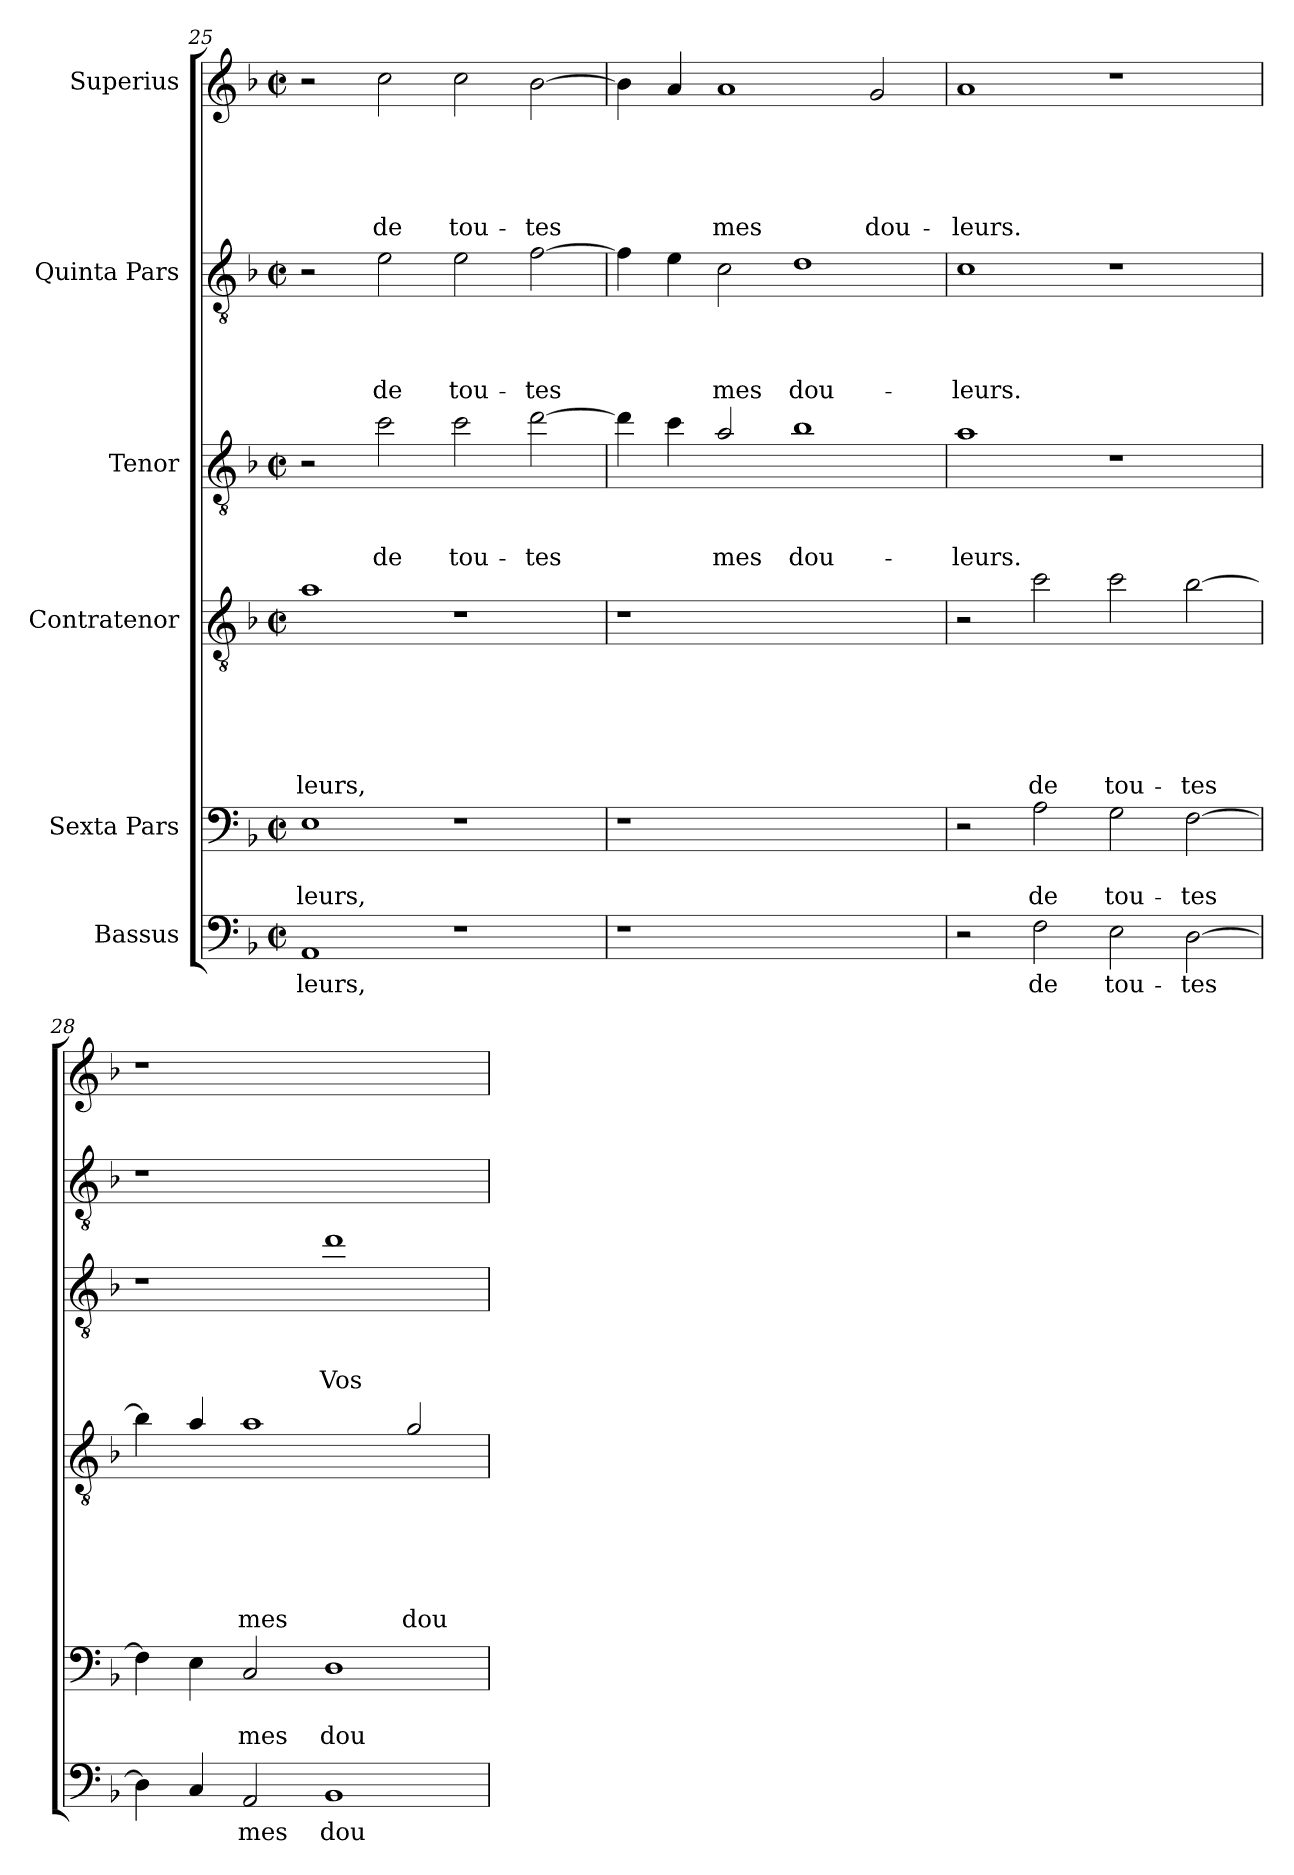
**kern	**text	**kern	**text	**text	**kern	**text	**text	**text	**text	**text	**text	**kern	**text	**text	**text	**kern	**text	**text	**text	**text	**kern	**text	**text	**text	**text	**text
*part6	*part6	*part5	*part5	*part5	*part4	*part4	*part4	*part4	*part4	*part4	*part4	*part3	*part3	*part3	*part3	*part2	*part2	*part2	*part2	*part2	*part1	*part1	*part1	*part1	*part1	*part1
*staff6	*staff6	*staff5	*staff5	*staff5	*staff4	*staff4	*staff4	*staff4	*staff4	*staff4	*staff4	*staff3	*staff3	*staff3	*staff3	*staff2	*staff2	*staff2	*staff2	*staff2	*staff1	*staff1	*staff1	*staff1	*staff1	*staff1
*I"Bassus	*	*I"Sexta Pars	*	*	*I"Contratenor	*	*	*	*	*	*	*I"Tenor	*	*	*	*I"Quinta Pars	*	*	*	*	*I"Superius	*	*	*	*	*
!!LO:PB:g=z
*clefF4	*	*clefF4	*	*	*clefGv2	*	*	*	*	*	*	*clefGv2	*	*	*	*clefGv2	*	*	*	*	*clefG2	*	*	*	*	*
*	*	*	*	*	*ITrd8c14	*	*	*	*	*	*	*ITrd7c12	*	*	*	*	*	*	*	*	*	*	*	*	*	*
*k[b-]	*	*k[b-]	*	*	*k[b-]	*	*	*	*	*	*	*k[b-]	*	*	*	*k[b-]	*	*	*	*	*k[b-]	*	*	*	*	*
*F:	*	*F:	*	*	*F:	*	*	*	*	*	*	*F:	*	*	*	*F:	*	*	*	*	*F:	*	*	*	*	*
*M2/2	*	*M2/2	*	*	*M2/2	*	*	*	*	*	*	*M2/2	*	*	*	*M2/2	*	*	*	*	*M2/2	*	*	*	*	*
*met(c|)	*	*met(c|)	*	*	*met(c|)	*	*	*	*	*	*	*met(c|)	*	*	*	*met(c|)	*	*	*	*	*met(c|)	*	*	*	*	*
=25	=25	=25	=25	=25	=25	=25	=25	=25	=25	=25	=25	=25	=25	=25	=25	=25	=25	=25	=25	=25	=25	=25	=25	=25	=25	=25
1AA	-leurs,	1E	.	-leurs,	1A	.	.	.	.	.	-leurs,	2r	.	.	.	2r	.	.	.	.	2r	.	.	.	.	.
.	.	.	.	.	.	.	.	.	.	.	.	2c\	.	.	de	2e\	.	.	.	de	2cc\	.	.	.	.	de
1r	.	1r	.	.	1r	.	.	.	.	.	.	2c\	.	.	tou-	2e\	.	.	.	tou-	2cc\	.	.	.	.	tou-
.	.	.	.	.	.	.	.	.	.	.	.	[2d\	.	.	-tes	[2f\	.	.	.	-tes	[2b-\	.	.	.	.	-tes
=26	=26	=26	=26	=26	=26	=26	=26	=26	=26	=26	=26	=26	=26	=26	=26	=26	=26	=26	=26	=26	=26	=26	=26	=26	=26	=26
1r	.	1r	.	.	1r	.	.	.	.	.	.	4d\]	.	.	.	4f\]	.	.	.	.	4b-\]	.	.	.	.	.
.	.	.	.	.	.	.	.	.	.	.	.	4c\	.	.	.	4e\	.	.	.	.	4a/	.	.	.	.	.
.	.	.	.	.	.	.	.	.	.	.	.	2A/	.	.	mes	2c\	.	.	.	mes	1a	.	.	.	.	mes
1ryy	.	1ryy	.	.	1ryy	.	.	.	.	.	.	1B-	.	.	dou-	1d	.	.	.	dou-	.	.	.	.	.	.
.	.	.	.	.	.	.	.	.	.	.	.	.	.	.	.	.	.	.	.	.	2g/	.	.	.	.	dou-
=27	=27	=27	=27	=27	=27	=27	=27	=27	=27	=27	=27	=27	=27	=27	=27	=27	=27	=27	=27	=27	=27	=27	=27	=27	=27	=27
2r	.	2r	.	.	2r	.	.	.	.	.	.	1A	.	.	-leurs.	1c	.	.	.	-leurs.	1a	.	.	.	.	-leurs.
2F\	de	2A\	.	de	2c\	.	.	.	.	.	de	.	.	.	.	.	.	.	.	.	.	.	.	.	.	.
2E\	tou-	2G\	.	tou-	2c\	.	.	.	.	.	tou-	1r	.	.	.	1r	.	.	.	.	1r	.	.	.	.	.
[2D\	-tes	[2F\	.	-tes	[2B-\	.	.	.	.	.	-tes	.	.	.	.	.	.	.	.	.	.	.	.	.	.	.
=28	=28	=28	=28	=28	=28	=28	=28	=28	=28	=28	=28	=28	=28	=28	=28	=28	=28	=28	=28	=28	=28	=28	=28	=28	=28	=28
4D\]	.	4F\]	.	.	4B-\]	.	.	.	.	.	.	1r	.	.	.	1r	.	.	.	.	1r	.	.	.	.	.
4C/	.	4E\	.	.	4A/	.	.	.	.	.	.	.	.	.	.	.	.	.	.	.	.	.	.	.	.	.
2AA/	mes	2C/	.	mes	1A	.	.	.	.	.	mes	.	.	.	.	.	.	.	.	.	.	.	.	.	.	.
1BB-	dou-	1D	.	dou-	.	.	.	.	.	.	.	1d	.	.	Vos-	1ryy	.	.	.	.	1ryy	.	.	.	.	.
.	.	.	.	.	2G/	.	.	.	.	.	dou-	.	.	.	.	.	.	.	.	.	.	.	.	.	.	.
=	=	=	=	=	=	=	=	=	=	=	=	=	=	=	=	=	=	=	=	=	=	=	=	=	=	=
*-	*-	*-	*-	*-	*-	*-	*-	*-	*-	*-	*-	*-	*-	*-	*-	*-	*-	*-	*-	*-	*-	*-	*-	*-	*-	*-
